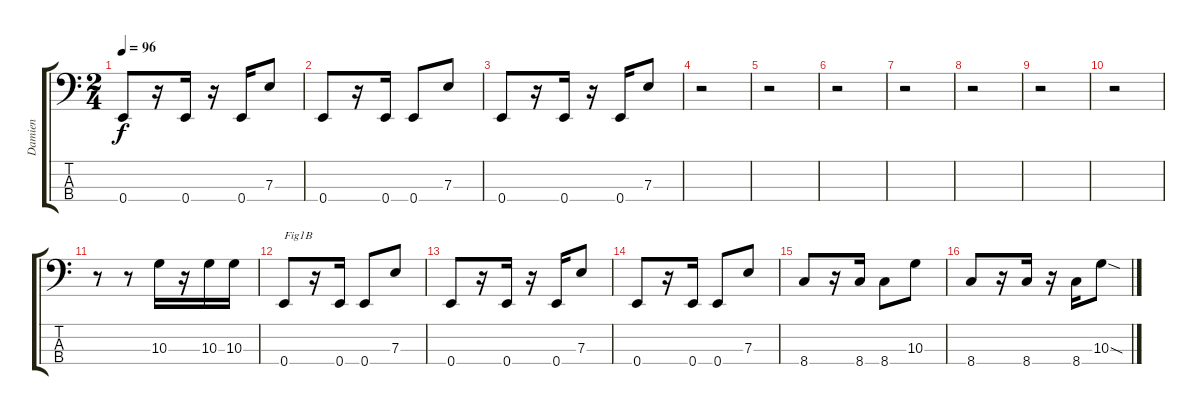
\track ("Damien" "Damien") {instrument electricbasspick}
\staff {score tabs}
\tuning (G2 D2 A1 E1) {hide}
\ts (2 4)
\tempo 96
\clef f4
\ks c
0.4.8{dy f} r.16 0.4.16 r.16 0.4.16 7.3.8 |
0.4.8 r.16 0.4.16 0.4.8 7.3.8 |
0.4.8 r.16 0.4.16 r.16 0.4.16 7.3.8 |
r.2 |
r.2 |
r.2 |
r.2 |
r.2 |
r.2 |
r.2 |
r.8 r.8 10.3.16 r.16 10.3.16 10.3.16 |
0.4.8{txt "Fig1B"} r.16 0.4.16 0.4.8 7.3.8 |
0.4.8 r.16 0.4.16 r.16 0.4.16 7.3.8 |
0.4.8 r.16 0.4.16 0.4.8 7.3.8 |
8.4.8 r.16 8.4.16 8.4.8 10.3.8 |
8.4.8 r.16 8.4.16 r.16 8.4.16 10.3{sod}.8
